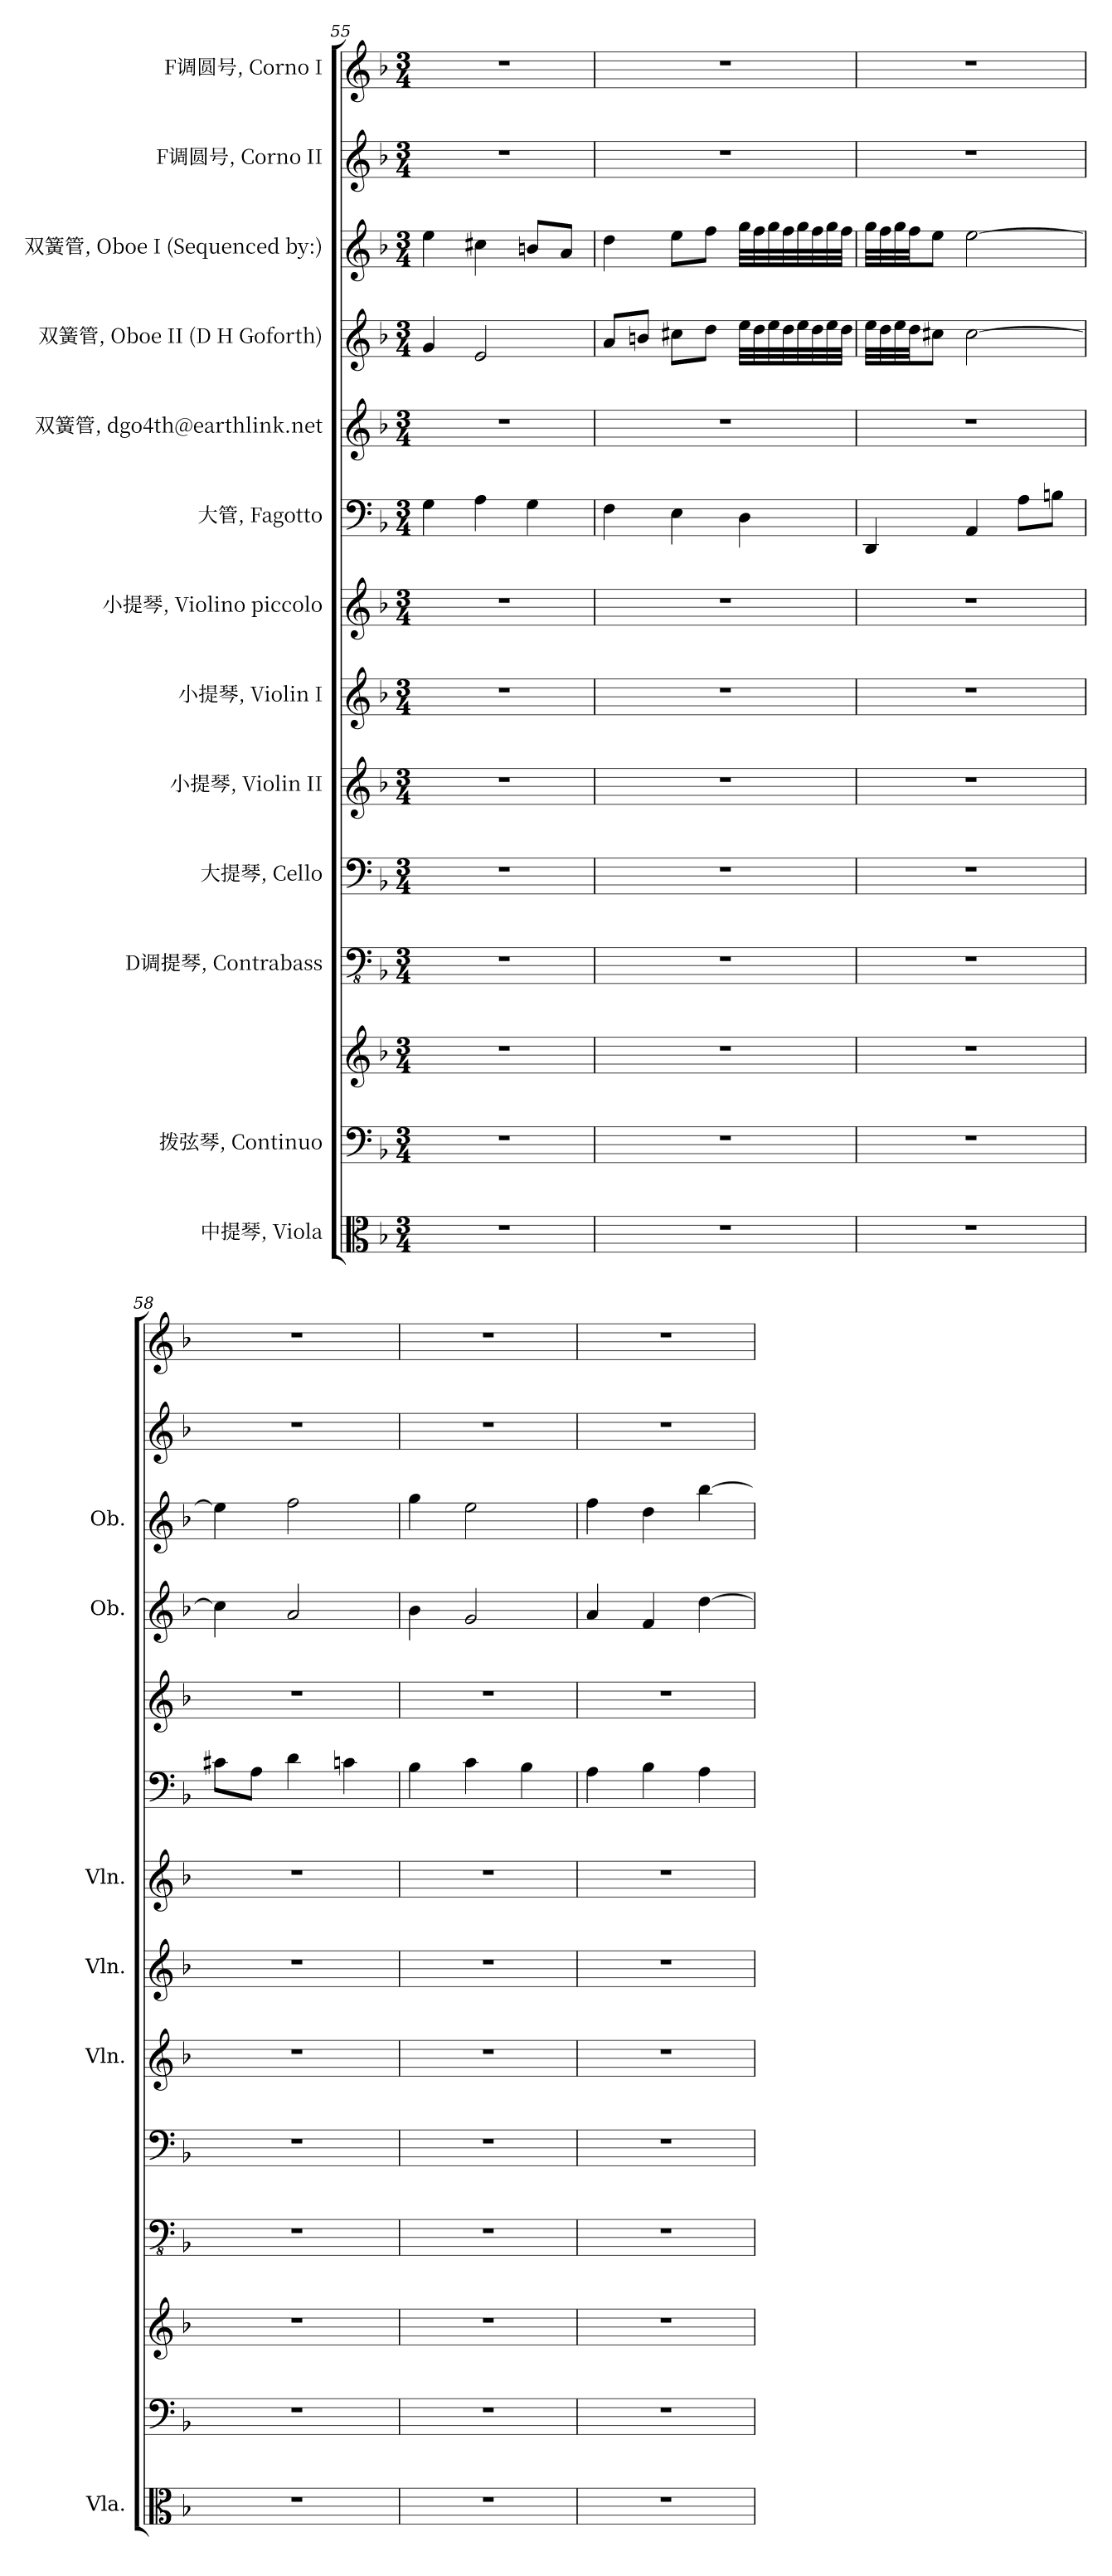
**kern	**kern	**kern	**kern	**kern	**kern	**kern	**kern	**kern	**kern	**kern	**kern	**kern	**kern
*part13	*part12	*part12	*part11	*part10	*part9	*part8	*part7	*part6	*part5	*part4	*part3	*part2	*part1
*staff14	*staff13	*staff12	*staff11	*staff10	*staff9	*staff8	*staff7	*staff6	*staff5	*staff4	*staff3	*staff2	*staff1
*I"中提琴, Viola	*I"拨弦琴, Continuo	*	*I"D调提琴, Contrabass	*I"大提琴, Cello	*I"小提琴, Violin II	*I"小提琴, Violin I	*I"小提琴, Violino piccolo	*I"大管, Fagotto	*I"双簧管, dgo4th@earthlink.net	*I"双簧管, Oboe II (D H Goforth)	*I"双簧管, Oboe I (Sequenced by:)	*I"F调圆号, Corno II	*I"F调圆号, Corno I
*I'Vla.	*	*	*	*	*I'Vln.	*I'Vln.	*I'Vln.	*	*	*I'Ob.	*I'Ob.	*	*
*clefC3	*clefF4	*clefG2	*clefFv4	*clefF4	*clefG2	*clefG2	*clefG2	*clefF4	*clefG2	*clefG2	*clefG2	*clefG2	*clefG2
*	*	*	*ITrd7c12	*	*	*	*	*	*	*	*	*ITrd4c7	*ITrd4c7
*k[b-]	*k[b-]	*k[b-]	*k[b-]	*k[b-]	*k[b-]	*k[b-]	*k[b-]	*k[b-]	*k[b-]	*k[b-]	*k[b-]	*k[b-e-]	*k[b-e-]
*M3/4	*M3/4	*M3/4	*M3/4	*M3/4	*M3/4	*M3/4	*M3/4	*M3/4	*M3/4	*M3/4	*M3/4	*M3/4	*M3/4
=55	=55	=55	=55	=55	=55	=55	=55	=55	=55	=55	=55	=55	=55
2.r	2.r	2.r	2.r	2.r	2.r	2.r	2.r	4G\	2.r	4g/	4ee\	2.r	2.r
.	.	.	.	.	.	.	.	4A\	.	2e/	4cc#X\	.	.
.	.	.	.	.	.	.	.	4G\	.	.	8bn/L	.	.
.	.	.	.	.	.	.	.	.	.	.	8a/J	.	.
!!LO:PB:g=z
=56	=56	=56	=56	=56	=56	=56	=56	=56	=56	=56	=56	=56	=56
2.r	2.r	2.r	2.r	2.r	2.r	2.r	2.r	4F\	2.r	8a/L	4dd\	2.r	2.r
.	.	.	.	.	.	.	.	.	.	8bn/J	.	.	.
.	.	.	.	.	.	.	.	4E\	.	8cc#X\L	8ee\L	.	.
.	.	.	.	.	.	.	.	.	.	8dd\J	8ff\J	.	.
.	.	.	.	.	.	.	.	4D\	.	32ee\LLL	32gg\LLL	.	.
.	.	.	.	.	.	.	.	.	.	32dd\	32ff\	.	.
.	.	.	.	.	.	.	.	.	.	32ee\	32gg\	.	.
.	.	.	.	.	.	.	.	.	.	32dd\	32ff\	.	.
.	.	.	.	.	.	.	.	.	.	32ee\	32gg\	.	.
.	.	.	.	.	.	.	.	.	.	32dd\	32ff\	.	.
.	.	.	.	.	.	.	.	.	.	32ee\	32gg\	.	.
.	.	.	.	.	.	.	.	.	.	32dd\JJJ	32ff\JJJ	.	.
=57	=57	=57	=57	=57	=57	=57	=57	=57	=57	=57	=57	=57	=57
2.r	2.r	2.r	2.r	2.r	2.r	2.r	2.r	4DD/	2.r	32ee\LLL	32gg\LLL	2.r	2.r
.	.	.	.	.	.	.	.	.	.	32dd\	32ff\	.	.
.	.	.	.	.	.	.	.	.	.	32ee\	32gg\	.	.
.	.	.	.	.	.	.	.	.	.	32dd\JJ	32ff\JJ	.	.
.	.	.	.	.	.	.	.	.	.	8cc#X\J	8ee\J	.	.
.	.	.	.	.	.	.	.	4AA/	.	[2cc#\	[2ee\	.	.
.	.	.	.	.	.	.	.	8A\L	.	.	.	.	.
.	.	.	.	.	.	.	.	8Bn\J	.	.	.	.	.
=58	=58	=58	=58	=58	=58	=58	=58	=58	=58	=58	=58	=58	=58
2.r	2.r	2.r	2.r	2.r	2.r	2.r	2.r	8c#X\L	2.r	4cc#\]	4ee\]	2.r	2.r
.	.	.	.	.	.	.	.	8A\J	.	.	.	.	.
.	.	.	.	.	.	.	.	4d\	.	2a/	2ff\	.	.
.	.	.	.	.	.	.	.	4cn\	.	.	.	.	.
=59	=59	=59	=59	=59	=59	=59	=59	=59	=59	=59	=59	=59	=59
2.r	2.r	2.r	2.r	2.r	2.r	2.r	2.r	4B-\	2.r	4b-\	4gg\	2.r	2.r
.	.	.	.	.	.	.	.	4c\	.	2g/	2ee\	.	.
.	.	.	.	.	.	.	.	4B-\	.	.	.	.	.
=60	=60	=60	=60	=60	=60	=60	=60	=60	=60	=60	=60	=60	=60
2.r	2.r	2.r	2.r	2.r	2.r	2.r	2.r	4A\	2.r	4a/	4ff\	2.r	2.r
.	.	.	.	.	.	.	.	4B-\	.	4f/	4dd\	.	.
.	.	.	.	.	.	.	.	4A\	.	[4dd\	[4bb-\	.	.
=	=	=	=	=	=	=	=	=	=	=	=	=	=
*-	*-	*-	*-	*-	*-	*-	*-	*-	*-	*-	*-	*-	*-
